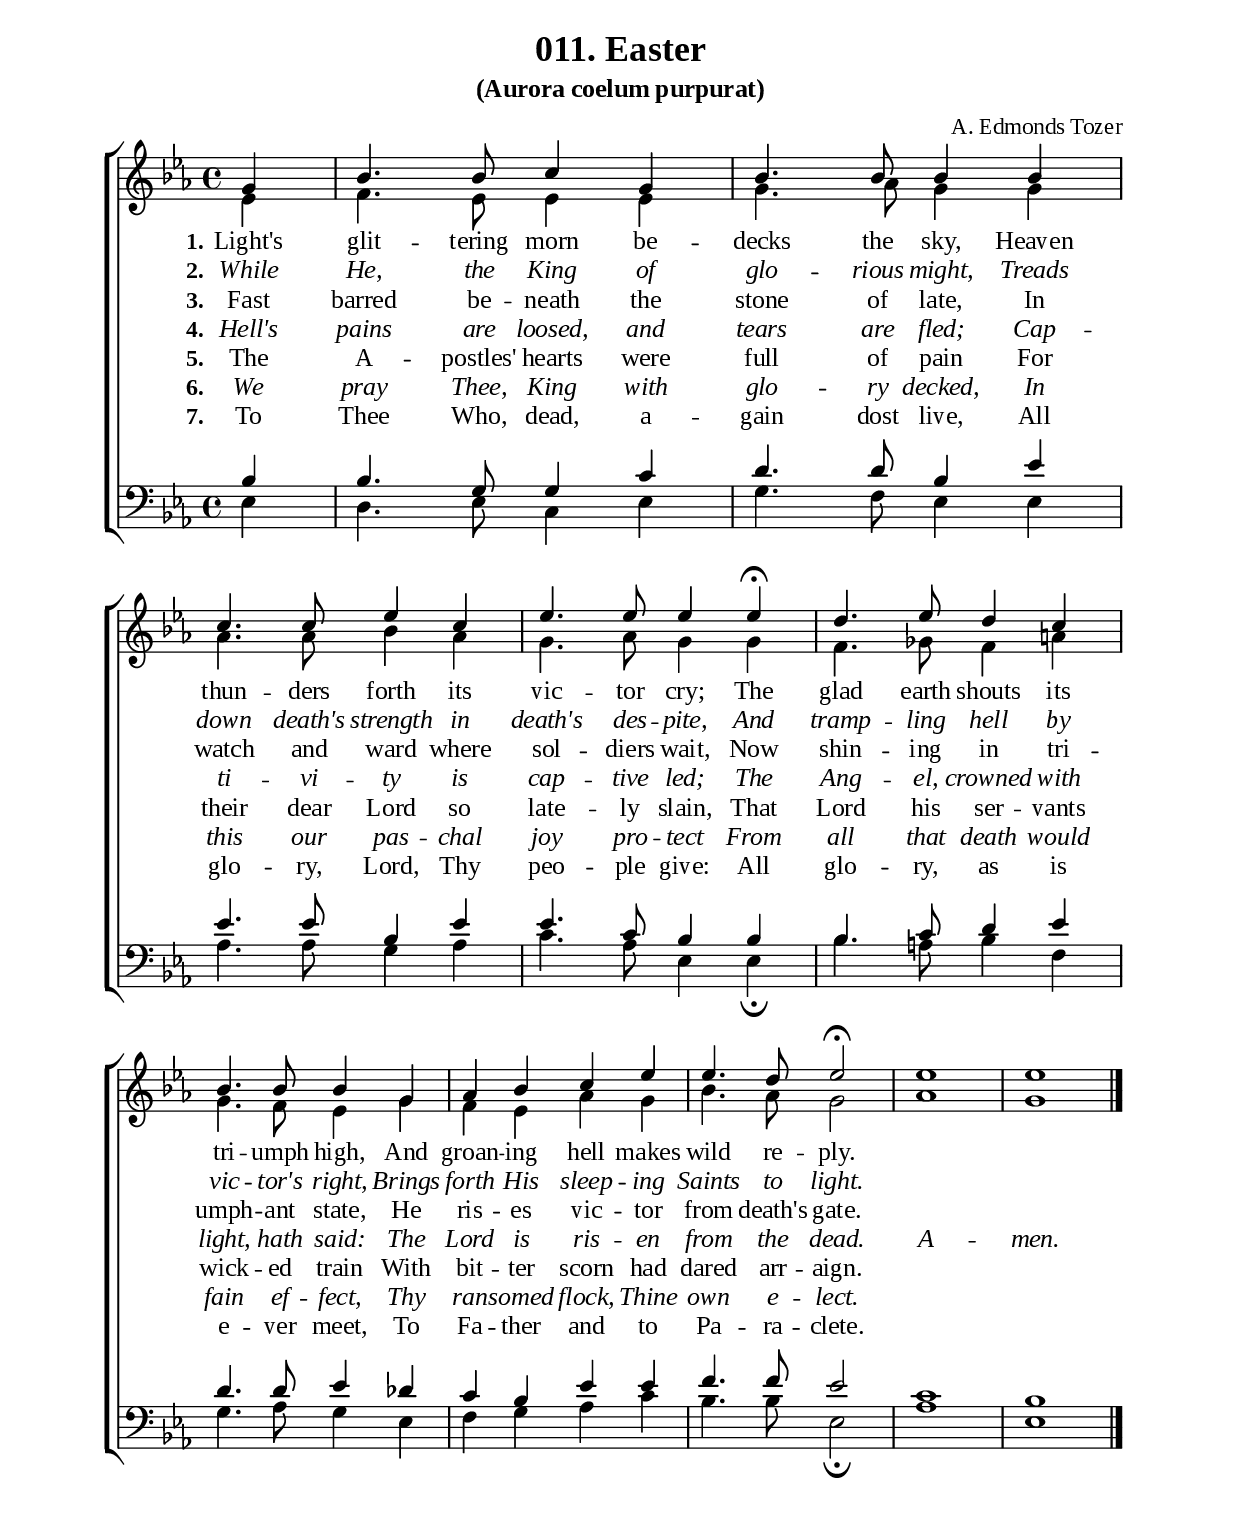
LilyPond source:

%%%%%%%%%%%%%%%%%%%%%%%%%%%%%
% CONTENTS OF THIS DOCUMENT
% 1. Common settings
% 2. Soprano verse music
% 3. Alto verse music
% 4. Tenor verse music
% 5. Basso verse music
% 6. Verse lyrics
% 7. Layout
%%%%%%%%%%%%%%%%%%%%%%%%%%%%%

%%%%%%%%%%%%%%%%%%%%%%%%%%%%%
% 1. Common settings
%%%%%%%%%%%%%%%%%%%%%%%%%%%%%
\version "2.18.2"

\header {
  title = "011. Easter"
  subtitle = "(Aurora coelum purpurat)"
  %poet = ""
  composer = "A. Edmonds Tozer"
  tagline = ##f
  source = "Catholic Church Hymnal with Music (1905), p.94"
  %site = ""
}

globalSettings= {
  \key c \minor
  \time 4/4
  %\override Score.BarNumber.break-visibility = ##(#t #t #t)
  \override Score.BarNumber.break-visibility = ##(#f #f #f)
}

verseSettings = {
  \phrasingSlurDashed
}

\paper {
  #(set-paper-size "a4")
  top-margin = 15\mm
  bottom-margin = 15\mm
  left-margin = 20\mm
  right-margin = 20\mm
  indent = #0
  #(define fonts
	 (make-pango-font-tree "Liberation Serif"
	 		       "Liberation Serif"
			       "Liberation Serif"
			       (/ 20 20)))
}

printItalic = \with {
  \override LyricText.font-shape = #'italic
}

%%%%%%%%%%%%%%%%%%%%%%%%%%%%%
% 2. Soprano verse music
%%%%%%%%%%%%%%%%%%%%%%%%%%%%%
musicVerseSoprano = \relative c' {
 \partial 4 g'4 |
  %{  1 %} bes4. bes8 c4 g |
  %{	2 %} bes4. bes8 bes4 bes \break \bar "|"
  %{	3 %} c4. c8 ees4 c |
  %{	4 %} ees4. ees8 ees4 ees \! \fermata |
  %{	5 %} d4. ees8 d4 c \break \bar "|"
  %{	6 %} bes4. bes8 bes4 g | 
  %{	7 %} aes4 bes c ees |
  %{	8 %} ees4. d8 ees2 \! \fermata |
  %{	9 %} ees1 |
  %{ 10%} ees1 \bar "|."
  
}

%%%%%%%%%%%%%%%%%%%%%%%%%%%%%
% 3. Alto verse music
%%%%%%%%%%%%%%%%%%%%%%%%%%%%%
musicVerseAlto = \relative c' {
 \partial 4 ees4 |
  %{	1 %} f4. ees8 ees4 ees |
  %{	2 %} g4. aes8 g4 g \break \bar "|"
  %{	3 %} aes4. aes8 bes4 aes |
  %{	4 %} g4. aes8 g4 g |
  %{	5 %} f4. ges8 f4 a \break \bar "|"
  %{	6 %} g4. f8 ees4 g | 
  %{	7 %} f ees aes g |
  %{	8 %} bes4. aes8 g2 |
  %{	9 %} aes1 |
  %{ 10%} g1
 
}

%%%%%%%%%%%%%%%%%%%%%%%%%%%%%
% 4. Tenor verse music
%%%%%%%%%%%%%%%%%%%%%%%%%%%%%
musicVerseTenor = \relative c' {
\partial 4 bes4 |
  %{	1 %} bes4. g8 g4 c |
  %{	2 %} d4. d8 bes4 ees \break \bar "|"
  %{	3 %} ees4. ees8 bes4 ees |
  %{	4 %} ees4. c8 bes4 bes |
  %{	5 %} bes4. c8 d4 ees \break \bar "|"
  %{	6 %} d4. d8 ees4 des | 
  %{	7 %} c bes ees ees | 
  %{	8 %} f4. f8 ees2 |
  %{	9 %} c1 |
  %{ 10%} bes

}

%%%%%%%%%%%%%%%%%%%%%%%%%%%%%
% 5. Basso verse music
%%%%%%%%%%%%%%%%%%%%%%%%%%%%%
musicVerseBasso = \relative c {
\partial 4 ees4 |
  %{	1 %} d4. ees8 c4 ees |
  %{	2 %} g4. f8 ees4 ees |
  %{	3 %} aes4. aes8 g4 aes |
  %{	4 %} c4. aes8 ees4 ees \! \fermata |
  %{	5 %} bes'4. a8 bes4 f |
  %{	6 %} g4. aes8 g4 ees |
  %{	7 %} f g aes c |
  %{	8 %} bes4. bes8 ees,2 \! \fermata |
  %{	9 %} aes1 |
  %{ 10%} ees1
 
}

%%%%%%%%%%%%%%%%%%%%%%%%%%%%%
% 6. Verse lyrics
%%%%%%%%%%%%%%%%%%%%%%%%%%%%%
lyricVerseOne = \lyricmode {
  \set stanza = #"1."
 Light's glit -- tering morn be -- decks the sky,
 Heaven thun -- ders forth its vic -- tor cry;
 The glad earth shouts its tri -- umph high,
 And groan -- ing hell makes wild re -- ply.
}

lyricVerseTwo = \lyricmode {
  \set stanza = #"2."
  While He, the King of glo -- rious might,
  Treads down death's strength in death's des -- pite,
  And tramp -- ling hell by vic -- tor's right,
  Brings forth His sleep -- ing Saints to light. 
}

lyricVerseThree = \lyricmode {
  \set stanza = #"3."
  Fast barred be -- neath the stone of late,
  In watch and ward where sol -- diers wait,
  Now shin -- ing in tri -- umph -- ant state,
  He ris -- es vic -- tor from death's gate. 
}

lyricVerseFour = \lyricmode {
  \set stanza = #"4."
  Hell's pains are loosed, and tears are fled;
  Cap -- ti -- vi -- ty is cap -- tive led;
  The Ang -- el, crowned with light, hath said:
  The Lord is ris -- en from the dead. A -- men.
}

lyricVerseFive = \lyricmode {
  \set stanza = #"5."
The A -- postles' hearts were full of pain
For their dear Lord so late -- ly slain,
That Lord his ser -- vants wick -- ed train
With bit -- ter scorn had dared arr -- aign.
}

lyricVerseSix = \lyricmode {
  \set stanza = #"6."
  We pray Thee, King with glo -- ry decked,
  In this our pas -- chal joy pro -- tect
  From all that death would fain ef -- fect,
  Thy ran -- somed flock, Thine own e -- lect.
}

lyricVerseSeven = \lyricmode {
  \set stanza = #"7."
  To Thee Who, dead, a -- gain dost live,
  All glo -- ry, Lord, Thy peo -- ple give:
  All glo -- ry, as is e -- ver meet,
  To Fa -- ther and to Pa -- ra -- clete.
}


%%%%%%%%%%%%%%%%%%%%%%%%%%%%%
% 7. Layout
%%%%%%%%%%%%%%%%%%%%%%%%%%%%%
\score {
    \new ChoirStaff <<
      \new Staff <<
        \clef "treble"
        \new Voice = "soprano" {
          \voiceOne \globalSettings \verseSettings \stemUp \slurUp \musicVerseSoprano
        }
        \new Voice = "alto" {
          \voiceTwo \globalSettings \verseSettings \stemDown \slurDown \musicVerseAlto
        }
      >>
      \new Lyrics \lyricsto soprano \lyricVerseOne
      \new Lyrics \printItalic \lyricsto soprano \lyricVerseTwo
      \new Lyrics \lyricsto soprano \lyricVerseThree
      \new Lyrics \printItalic \lyricsto soprano \lyricVerseFour
      \new Lyrics \lyricsto soprano \lyricVerseFive
      \new Lyrics \printItalic \lyricsto soprano \lyricVerseSix
	  \new Lyrics \lyricsto soprano \lyricVerseSeven
      \new Staff <<
        \clef "bass"
        \new Voice = "tenor" {
          \voiceOne \globalSettings \verseSettings \stemUp \slurUp \musicVerseTenor
        }
        \new Voice = "basso" {
          \voiceTwo \globalSettings \verseSettings \stemDown \slurDown \musicVerseBasso
        }
      >>
    >>
}

